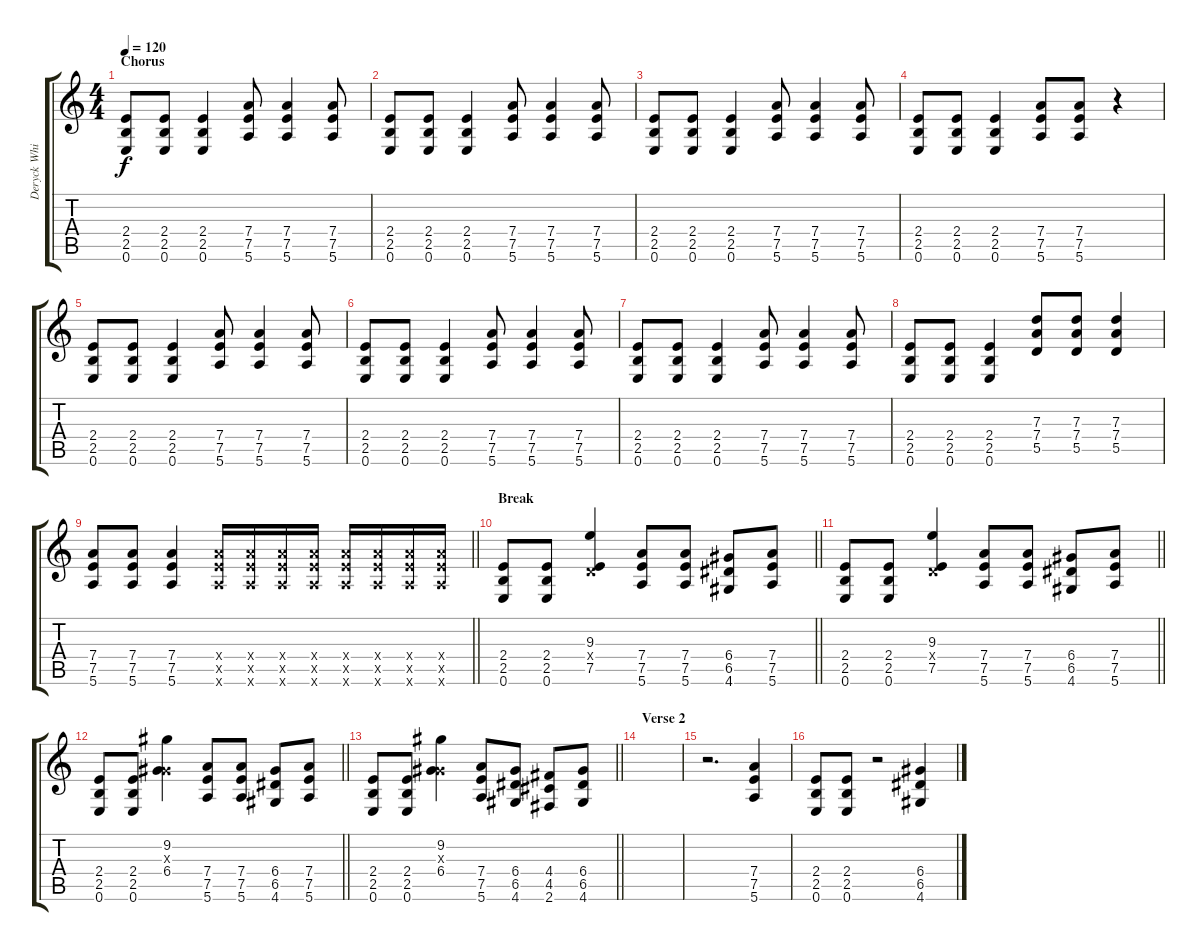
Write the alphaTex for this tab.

\track ("Deryck Whibley" "Deryck Whi") {instrument electricguitarclean}
\staff {score tabs}
\tuning (E4 B3 G3 D3 A2 E2) {hide}
\ts (4 4)
\section ("" "Chorus")
\tempo 120
\clef g2
\ks c
(2.4 2.5 0.6).8{dy f} (2.4 2.5 0.6).8 (2.4 2.5 0.6).4 (7.4 7.5 5.6).8 (7.4 7.5 5.6).4 (7.4 7.5 5.6).8 |
(2.4 2.5 0.6).8 (2.4 2.5 0.6).8 (2.4 2.5 0.6).4 (7.4 7.5 5.6).8 (7.4 7.5 5.6).4 (7.4 7.5 5.6).8 |
(2.4 2.5 0.6).8 (2.4 2.5 0.6).8 (2.4 2.5 0.6).4 (7.4 7.5 5.6).8 (7.4 7.5 5.6).4 (7.4 7.5 5.6).8 |
(2.4 2.5 0.6).8 (2.4 2.5 0.6).8 (2.4 2.5 0.6).4 (7.4 7.5 5.6).8 (7.4 7.5 5.6).8 r.4 |
(2.4 2.5 0.6).8 (2.4 2.5 0.6).8 (2.4 2.5 0.6).4 (7.4 7.5 5.6).8 (7.4 7.5 5.6).4 (7.4 7.5 5.6).8 |
(2.4 2.5 0.6).8 (2.4 2.5 0.6).8 (2.4 2.5 0.6).4 (7.4 7.5 5.6).8 (7.4 7.5 5.6).4 (7.4 7.5 5.6).8 |
(2.4 2.5 0.6).8 (2.4 2.5 0.6).8 (2.4 2.5 0.6).4 (7.4 7.5 5.6).8 (7.4 7.5 5.6).4 (7.4 7.5 5.6).8 |
(2.4 2.5 0.6).8 (2.4 2.5 0.6).8 (2.4 2.5 0.6).4 (7.3 7.4 5.5).8 (7.3 7.4 5.5).8 (7.3 7.4 5.5).4 |
\barLineRight lightlight
(7.4 7.5 5.6).8 (7.4 7.5 5.6).8 (7.4 7.5 5.6).4 (7.4{x} 7.5{x} 5.6{x}).16 (7.4{x} 7.5{x} 5.6{x}).16 (7.4{x} 7.5{x} 5.6{x}).16 (7.4{x} 7.5{x} 5.6{x}).16 (7.4{x} 7.5{x} 5.6{x}).16 (7.4{x} 7.5{x} 5.6{x}).16 (7.4{x} 7.5{x} 5.6{x}).16 (7.4{x} 7.5{x} 5.6{x}).16 |
\section ("" "Break")
\barLineRight lightlight
(2.4 2.5 0.6).8 (2.4 2.5 0.6).8 (9.3 0.4{x} 7.5).4 (7.4 7.5 5.6).8 (7.4 7.5 5.6).8 (6.4 6.5 4.6).8 (7.4 7.5 5.6).8 |
\barLineRight lightlight
(2.4 2.5 0.6).8 (2.4 2.5 0.6).8 (9.3 0.4{x} 7.5).4 (7.4 7.5 5.6).8 (7.4 7.5 5.6).8 (6.4 6.5 4.6).8 (7.4 7.5 5.6).8 |
\barLineRight lightlight
(2.4 2.5 0.6).8 (2.4 2.5 0.6).8 (9.2 0.3{x} 6.4).4 (7.4 7.5 5.6).8 (7.4 7.5 5.6).8 (6.4 6.5 4.6).8 (7.4 7.5 5.6).8 |
\barLineRight lightlight
(2.4 2.5 0.6).8 (2.4 2.5 0.6).8 (9.2 0.3{x} 6.4).4 (7.4 7.5 5.6).8 (6.4 6.5 4.6).8 (4.4 4.5 2.6).8 (6.4 6.5 4.6).8 |
\section ("" "Verse 2")
|
r.2{d} (7.4 7.5 5.6).4 |
(2.4 2.5 0.6).8 (2.4 2.5 0.6).8 r.2 (6.4 6.5 4.6).4
